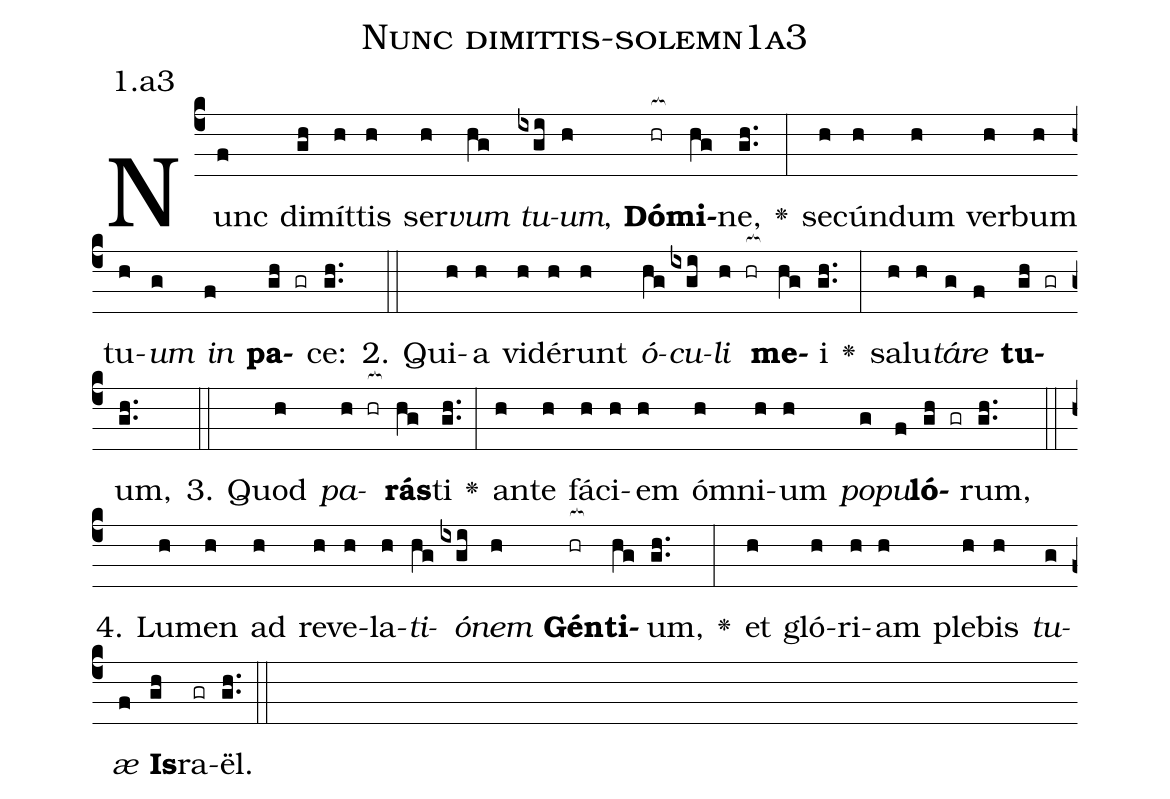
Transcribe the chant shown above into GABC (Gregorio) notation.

name: Nunc dimittis-solemn1a3;
annotation: 1.a3;
%%
(c4)Nunc(f) di(gh)mít(h)tis(h) ser(h)<i>vum</i>(hg) <i>tu</i>(ixgi)<i>um</i>,(h) <b>Dó</b>(hr[ocb:1{])<b>mi</b>(hg[ocb:0}])ne,(gh..) <v>\greheightstar</v>(:) se(h)cún(h)dum(h) ver(h)bum(h) tu(h)<i>um</i>(g) <i>in</i>(f) <b>pa</b>(gh gr)ce:(gh..) (::)
2. Qui(h)a(h) vi(h)dé(h)runt(h) <i>ó</i>(hg)<i>cu</i>(ixgi)<i>li</i>(h hr[ocb:1{]) <b>me</b>(hg[ocb:0}])i(gh..) <v>\greheightstar</v>(:) sa(h)lu(h)<i>tá</i>(g)<i>re</i>(f) <b>tu</b>(gh gr)um,(gh..) (::)
3. Quod(h) <i>pa</i>(h hr[ocb:1{])<b>rás</b>(hg[ocb:0}])ti(gh..) <v>\greheightstar</v>(:) an(h)te(h) fá(h)ci(h)em(h) óm(h)ni(h)um(h) <i>po</i>(g)<i>pu</i>(f)<b>ló</b>(gh gr)rum,(gh..) (::)
4. Lu(h)men(h) ad(h) re(h)ve(h)la(h)<i>ti</i>(hg)<i>ó</i>(ixgi)<i>nem</i>(h) <b>Gén</b>(hr[ocb:1{])<b>ti</b>(hg[ocb:0}])um,(gh..) <v>\greheightstar</v>(:) et(h) gló(h)ri(h)am(h) ple(h)bis(h) <i>tu</i>(g)<i>æ</i>(f) <b>Is</b>(gh)ra(gr)ël.(gh..) (::)
